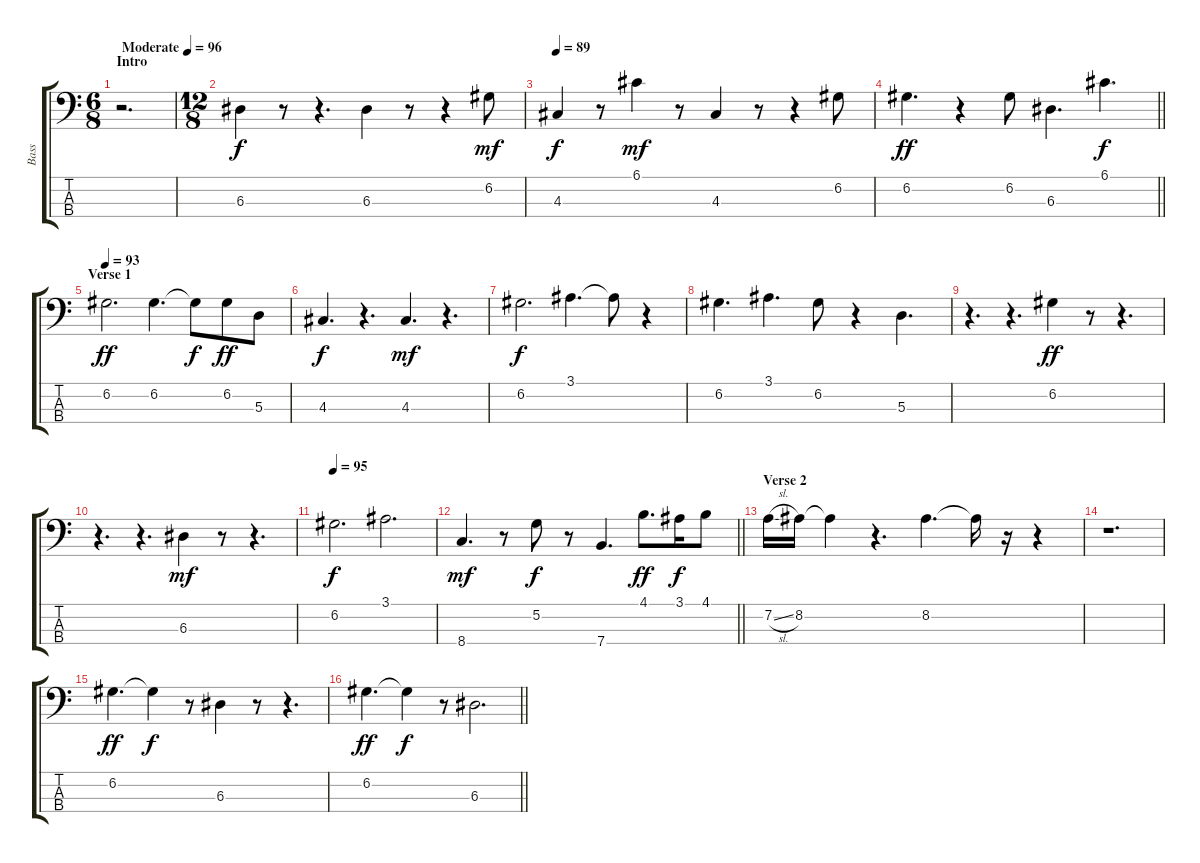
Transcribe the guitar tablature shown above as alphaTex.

\track ("Bass" "Bass") {instrument acousticbass}
\staff {score tabs}
\tuning (G2 D2 A1 E1) {hide}
\ts (6 8)
\section ("" "Intro")
\tempo (96 "Moderate")
\tempo 87
\tempo (96 "Moderate")
\clef f4
\ks c
r.2{d dy f instrument acousticbass} |
\ts (12 8)
6.3.4 r.8 r.4{d} 6.3.4 r.8 r.4 6.2.8{dy mf} |
\tempo 89
4.3.4{dy f} r.8 6.1.4{dy mf} r.8 4.3.4 r.8 r.4 6.2.8 |
\barLineRight lightlight
6.2.4{d dy ff} r.4 6.2.8 6.3.4{d} 6.1.4{d dy f} |
\section ("" "Verse 1")
\tempo 93
6.2.2{d dy ff} 6.2.4{d} 6.2{t}.8{dy f} 6.2.8{dy ff} 5.3.8 |
4.3.4{d dy f} r.4{d} 4.3.4{d dy mf} r.4{d} |
6.2.2{d dy f} 3.1.4{d} 3.1{t}.8 r.4 |
6.2.4{d} 3.1.4{d} 6.2.8 r.4 5.3.4{d} |
r.4{d} r.4{d} 6.2.4{dy ff} r.8 r.4{d} |
r.4{d} r.4{d} 6.3.4{dy mf} r.8 r.4{d} |
\tempo 95
6.2.2{d dy f} 3.1.2{d} |
\barLineRight lightlight
8.4.4{d dy mf} r.8 5.2.8{dy f} r.8 7.4.4{d} 4.1.8{d dy ff} 3.1.16{dy f} 4.1.8 |
\section ("" "Verse 2")
7.2{sl}.16 8.2.16 8.2{t}.4 r.4{d} 8.2.4{d} 8.2{t}.16 r.16 r.4 |
r.1{d} |
6.2.4{d dy ff} 6.2{t}.4{dy f} r.8 6.3.4 r.8 r.4{d} |
\barLineRight lightlight
6.2.4{d dy ff} 6.2{t}.4{dy f} r.8 6.3.2{d}
